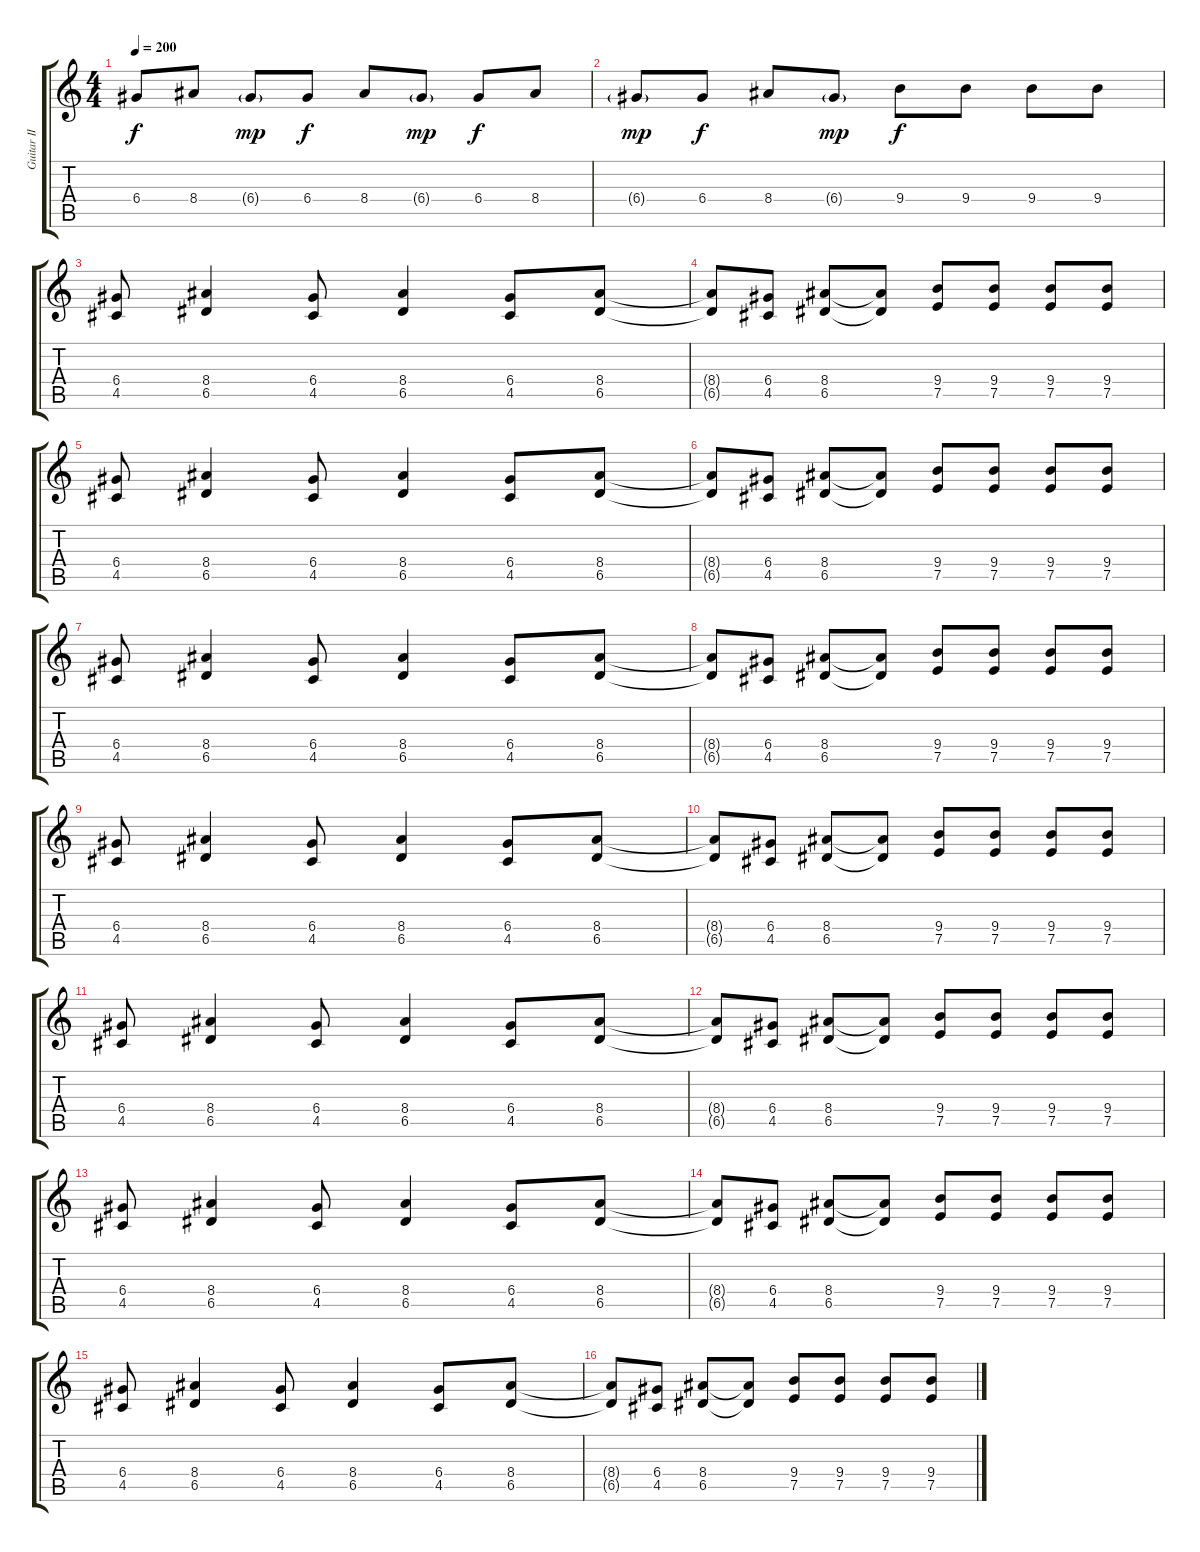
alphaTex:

\track ("Guitar II" "Guitar II") {instrument distortionguitar}
\staff {score tabs}
\tuning (E4 B3 G3 D3 A2 E2) {hide}
\ts (4 4)
\tempo 200
\clef g2
\ks c
6.4.8{dy f volume 9} 8.4.8 6.4{g}.8{dy mp} 6.4.8{dy f} 8.4.8 6.4{g}.8{dy mp} 6.4.8{dy f} 8.4.8 |
6.4{g}.8{dy mp} 6.4.8{dy f} 8.4.8 6.4{g}.8{dy mp} 9.4.8{dy f} 9.4.8 9.4.8 9.4.8 |
(6.4 4.5).8 (8.4 6.5).4 (6.4 4.5).8 (8.4 6.5).4 (6.4 4.5).8 (8.4 6.5).8 |
(8.4{t} 6.5{t}).8 (6.4 4.5).8 (8.4 6.5).8 (8.4{t} 6.5{t}).8 (9.4 7.5).8 (9.4 7.5).8 (9.4 7.5).8 (9.4 7.5).8 |
(6.4 4.5).8 (8.4 6.5).4 (6.4 4.5).8 (8.4 6.5).4 (6.4 4.5).8 (8.4 6.5).8 |
(8.4{t} 6.5{t}).8 (6.4 4.5).8 (8.4 6.5).8 (8.4{t} 6.5{t}).8 (9.4 7.5).8 (9.4 7.5).8 (9.4 7.5).8 (9.4 7.5).8 |
(6.4 4.5).8 (8.4 6.5).4 (6.4 4.5).8 (8.4 6.5).4 (6.4 4.5).8 (8.4 6.5).8 |
(8.4{t} 6.5{t}).8 (6.4 4.5).8 (8.4 6.5).8 (8.4{t} 6.5{t}).8 (9.4 7.5).8 (9.4 7.5).8 (9.4 7.5).8 (9.4 7.5).8 |
(6.4 4.5).8 (8.4 6.5).4 (6.4 4.5).8 (8.4 6.5).4 (6.4 4.5).8 (8.4 6.5).8 |
(8.4{t} 6.5{t}).8 (6.4 4.5).8 (8.4 6.5).8 (8.4{t} 6.5{t}).8 (9.4 7.5).8 (9.4 7.5).8 (9.4 7.5).8 (9.4 7.5).8 |
(6.4 4.5).8 (8.4 6.5).4 (6.4 4.5).8 (8.4 6.5).4 (6.4 4.5).8 (8.4 6.5).8 |
(8.4{t} 6.5{t}).8 (6.4 4.5).8 (8.4 6.5).8 (8.4{t} 6.5{t}).8 (9.4 7.5).8 (9.4 7.5).8 (9.4 7.5).8 (9.4 7.5).8 |
(6.4 4.5).8 (8.4 6.5).4 (6.4 4.5).8 (8.4 6.5).4 (6.4 4.5).8 (8.4 6.5).8 |
(8.4{t} 6.5{t}).8 (6.4 4.5).8 (8.4 6.5).8 (8.4{t} 6.5{t}).8 (9.4 7.5).8 (9.4 7.5).8 (9.4 7.5).8 (9.4 7.5).8 |
(6.4 4.5).8 (8.4 6.5).4 (6.4 4.5).8 (8.4 6.5).4 (6.4 4.5).8 (8.4 6.5).8 |
(8.4{t} 6.5{t}).8 (6.4 4.5).8 (8.4 6.5).8 (8.4{t} 6.5{t}).8 (9.4 7.5).8 (9.4 7.5).8 (9.4 7.5).8 (9.4 7.5).8
